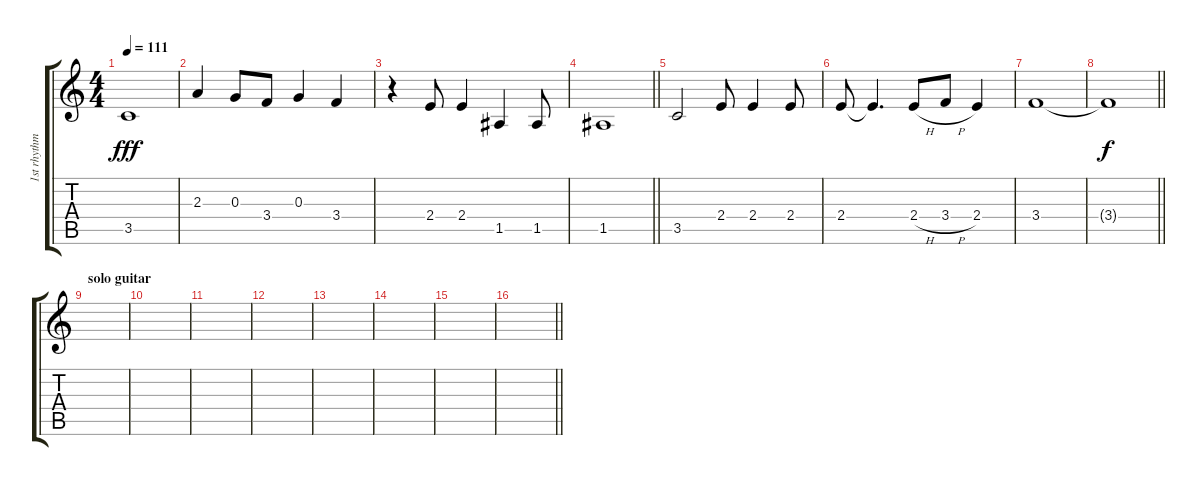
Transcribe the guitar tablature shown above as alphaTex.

\track ("1st rhythm guitar " "1st rhythm") {instrument electricguitarmuted}
\staff {score tabs}
\tuning (E4 B3 G3 D3 A2 E2) {hide}
\ts (4 4)
\tempo 111
\clef g2
\ks c
3.5.1{dy fff} |
2.3.4 0.3.8 3.4.8 0.3.4 3.4.4 |
r.4 2.4.8 2.4.4 1.5.4 1.5.8 |
\barLineRight lightlight
1.5.1 |
3.5.2 2.4.8 2.4.4 2.4.8 |
2.4.8 2.4{t}.4{d} 2.4{h}.8 3.4{h}.8 2.4.4 |
3.4.1 |
\barLineRight lightlight
3.4{t}.1{dy f} |
\section ("" "solo guitar")
|
|
|
|
|
|
|
\barLineRight lightlight
